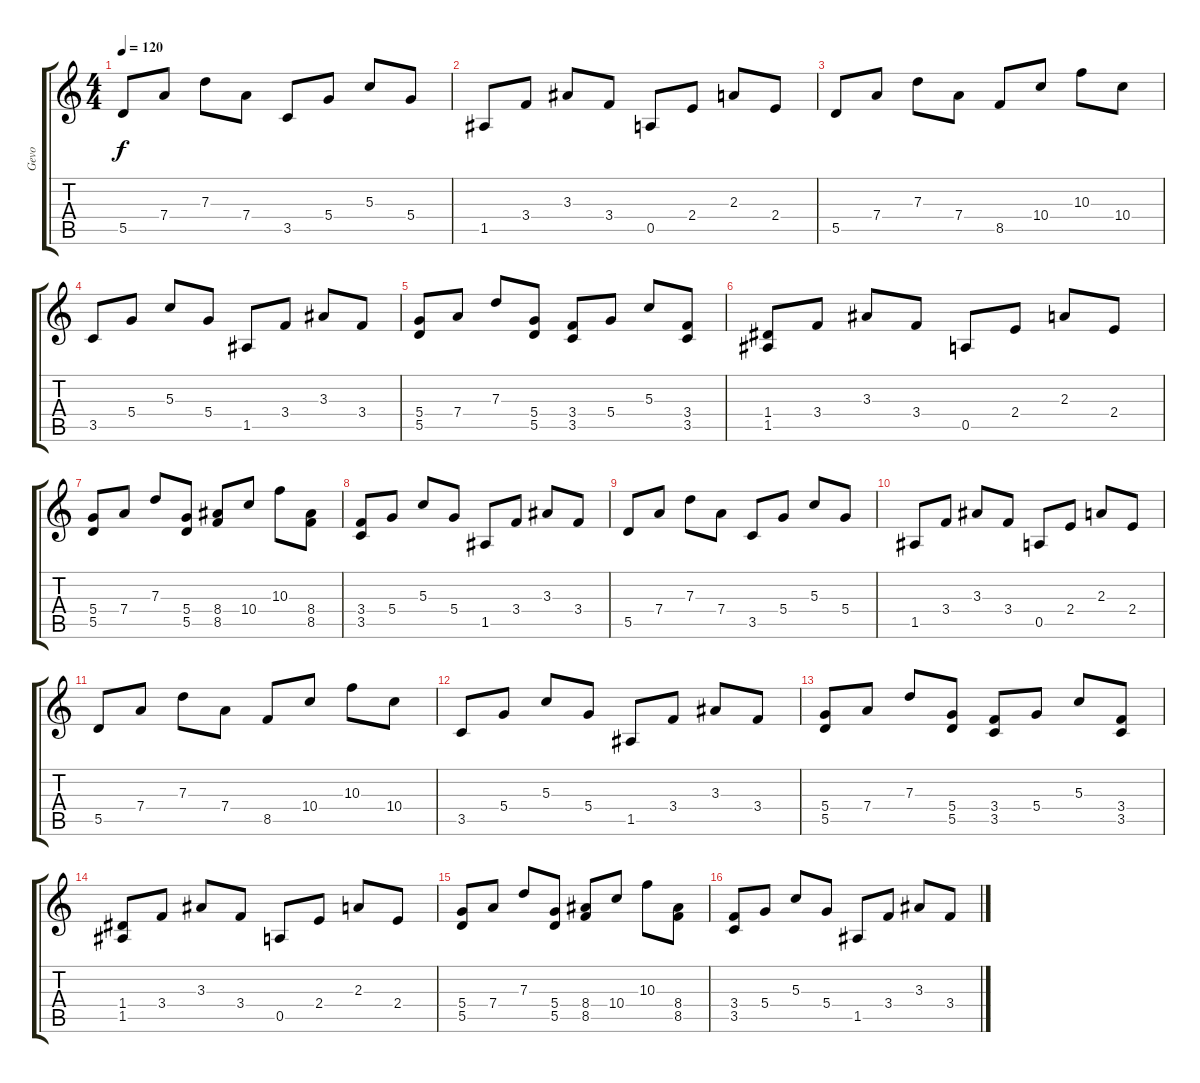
\track ("Gevo" "Gevo") {instrument distortionguitar}
\staff {score tabs}
\tuning (E4 B3 G3 D3 A2 E2) {hide}
\ts (4 4)
\tempo 120
\clef g2
\ks c
5.5.8{dy f} 7.4.8 7.3.8 7.4.8 3.5.8 5.4.8 5.3.8 5.4.8 |
1.5.8 3.4.8 3.3.8 3.4.8 0.5.8 2.4.8 2.3.8 2.4.8 |
5.5.8 7.4.8 7.3.8 7.4.8 8.5.8 10.4.8 10.3.8 10.4.8 |
3.5.8 5.4.8 5.3.8 5.4.8 1.5.8 3.4.8 3.3.8 3.4.8 |
(5.4 5.5).8 7.4.8 7.3.8 (5.4 5.5).8 (3.4 3.5).8 5.4.8 5.3.8 (3.4 3.5).8 |
(1.4 1.5).8 3.4.8 3.3.8 3.4.8 0.5.8 2.4.8 2.3.8 2.4.8 |
(5.4 5.5).8 7.4.8 7.3.8 (5.4 5.5).8 (8.4 8.5).8 10.4.8 10.3.8 (8.4 8.5).8 |
(3.4 3.5).8 5.4.8 5.3.8 5.4.8 1.5.8 3.4.8 3.3.8 3.4.8 |
5.5.8 7.4.8 7.3.8 7.4.8 3.5.8 5.4.8 5.3.8 5.4.8 |
1.5.8 3.4.8 3.3.8 3.4.8 0.5.8 2.4.8 2.3.8 2.4.8 |
5.5.8 7.4.8 7.3.8 7.4.8 8.5.8 10.4.8 10.3.8 10.4.8 |
3.5.8 5.4.8 5.3.8 5.4.8 1.5.8 3.4.8 3.3.8 3.4.8 |
(5.4 5.5).8 7.4.8 7.3.8 (5.4 5.5).8 (3.4 3.5).8 5.4.8 5.3.8 (3.4 3.5).8 |
(1.4 1.5).8 3.4.8 3.3.8 3.4.8 0.5.8 2.4.8 2.3.8 2.4.8 |
(5.4 5.5).8 7.4.8 7.3.8 (5.4 5.5).8 (8.4 8.5).8 10.4.8 10.3.8 (8.4 8.5).8 |
(3.4 3.5).8 5.4.8 5.3.8 5.4.8 1.5.8 3.4.8 3.3.8 3.4.8
